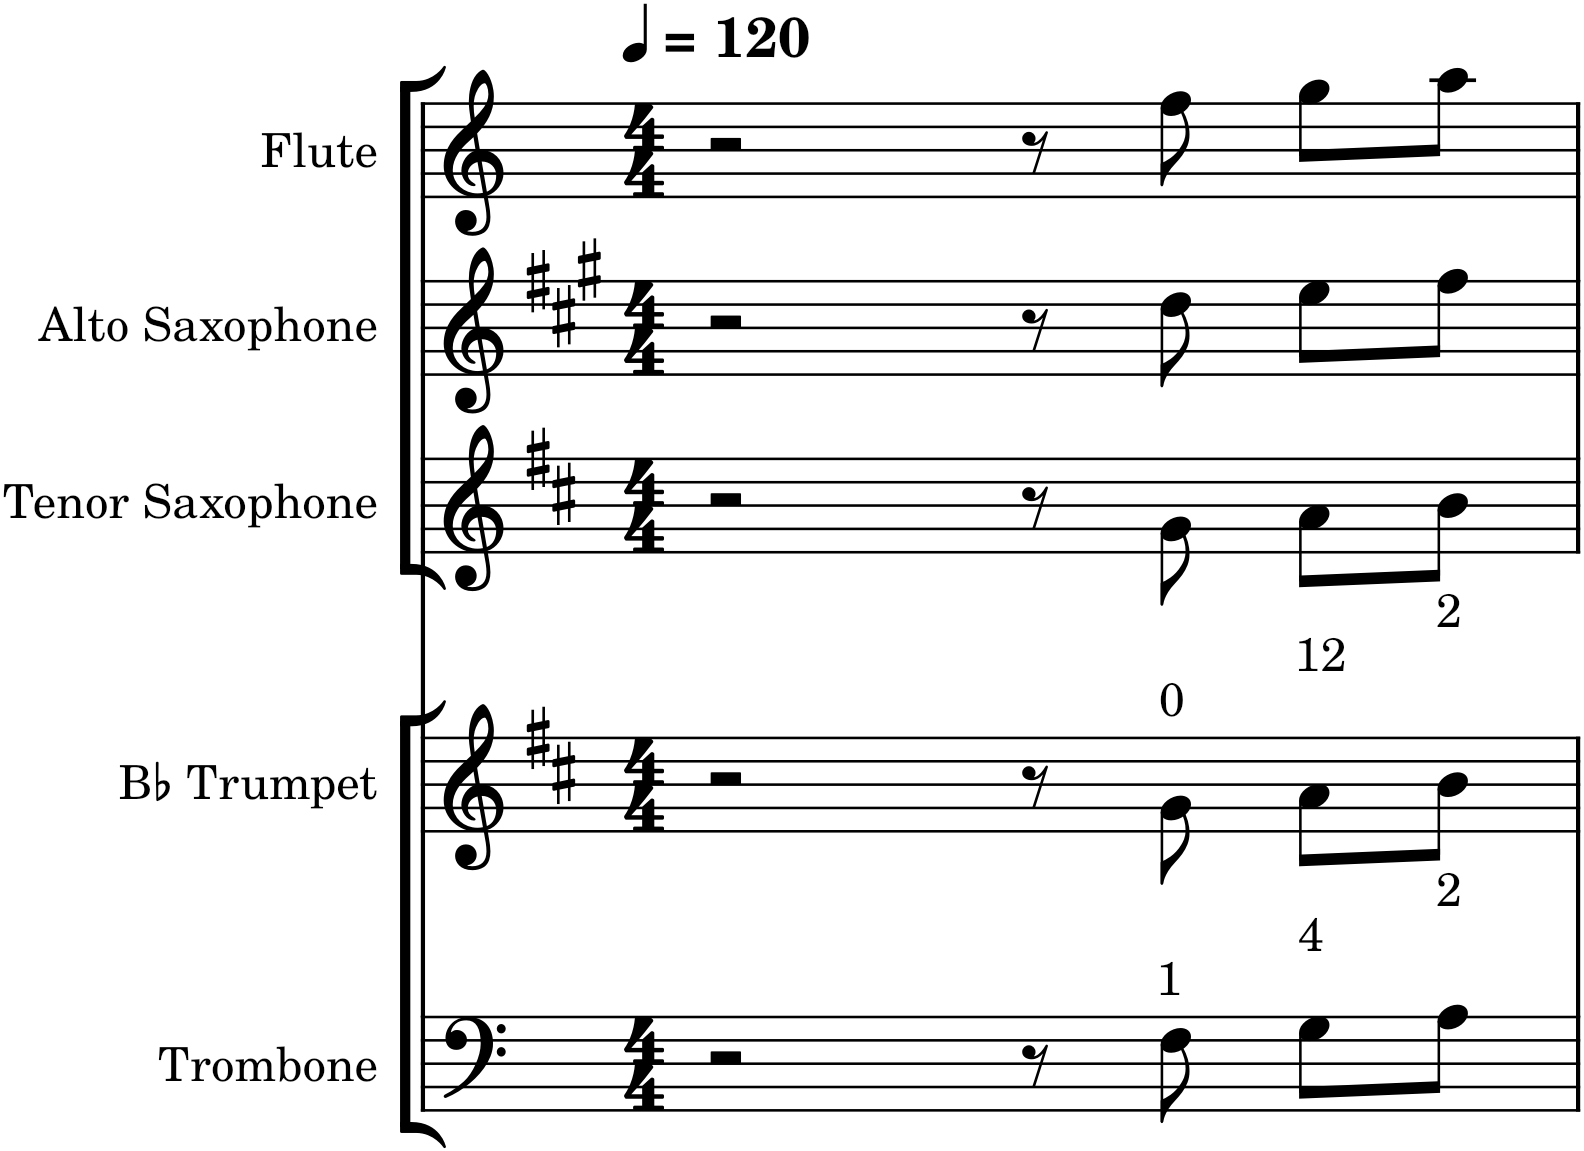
**kern	**kern	**kern	**kern	**kern
*part5	*part4	*part3	*part2	*part1
*staff5	*staff4	*staff3	*staff2	*staff1
*I"Trombone	*I"Bb Trumpet	*I"Tenor Saxophone	*I"Alto Saxophone	*I"Flute
*I'Tbn.	*I'Bb Tpt.	*I'T. Sax.	*I'A. Sax.	*I'Fl.
*clefF4	*clefG2	*clefG2	*clefG2	*clefG2
*	*Trd1c2	*Trd8c14	*Trd5c9	*
*k[]	*k[f#c#]	*k[f#c#]	*k[f#c#g#]	*k[]
*M4/4	*M4/4	*M4/4	*M4/4	*M4/4
*MM120	*MM120	*MM120	*MM120	*MM120
=1	=1	=1	=1	=1
2r	2r	2r	2r	2r
8r	8r	8r	8r	8r
!	!LO:TX:a:t=0	!	!	!
!LO:TX:a:t=1	!	!	!	!
8F\	8g\	8g\	8dd\	8ff\
!	!LO:TX:a:t=12	!	!	!
!LO:TX:a:t=4	!	!	!	!
8G\L	8a\L	8a\L	8ee\L	8gg\L
!	!LO:TX:a:t=2	!	!	!
!LO:TX:a:t=2	!	!	!	!
8A\J	8b\J	8b\J	8ff#\J	8aa\J
=	=	=	=	=
*-	*-	*-	*-	*-
